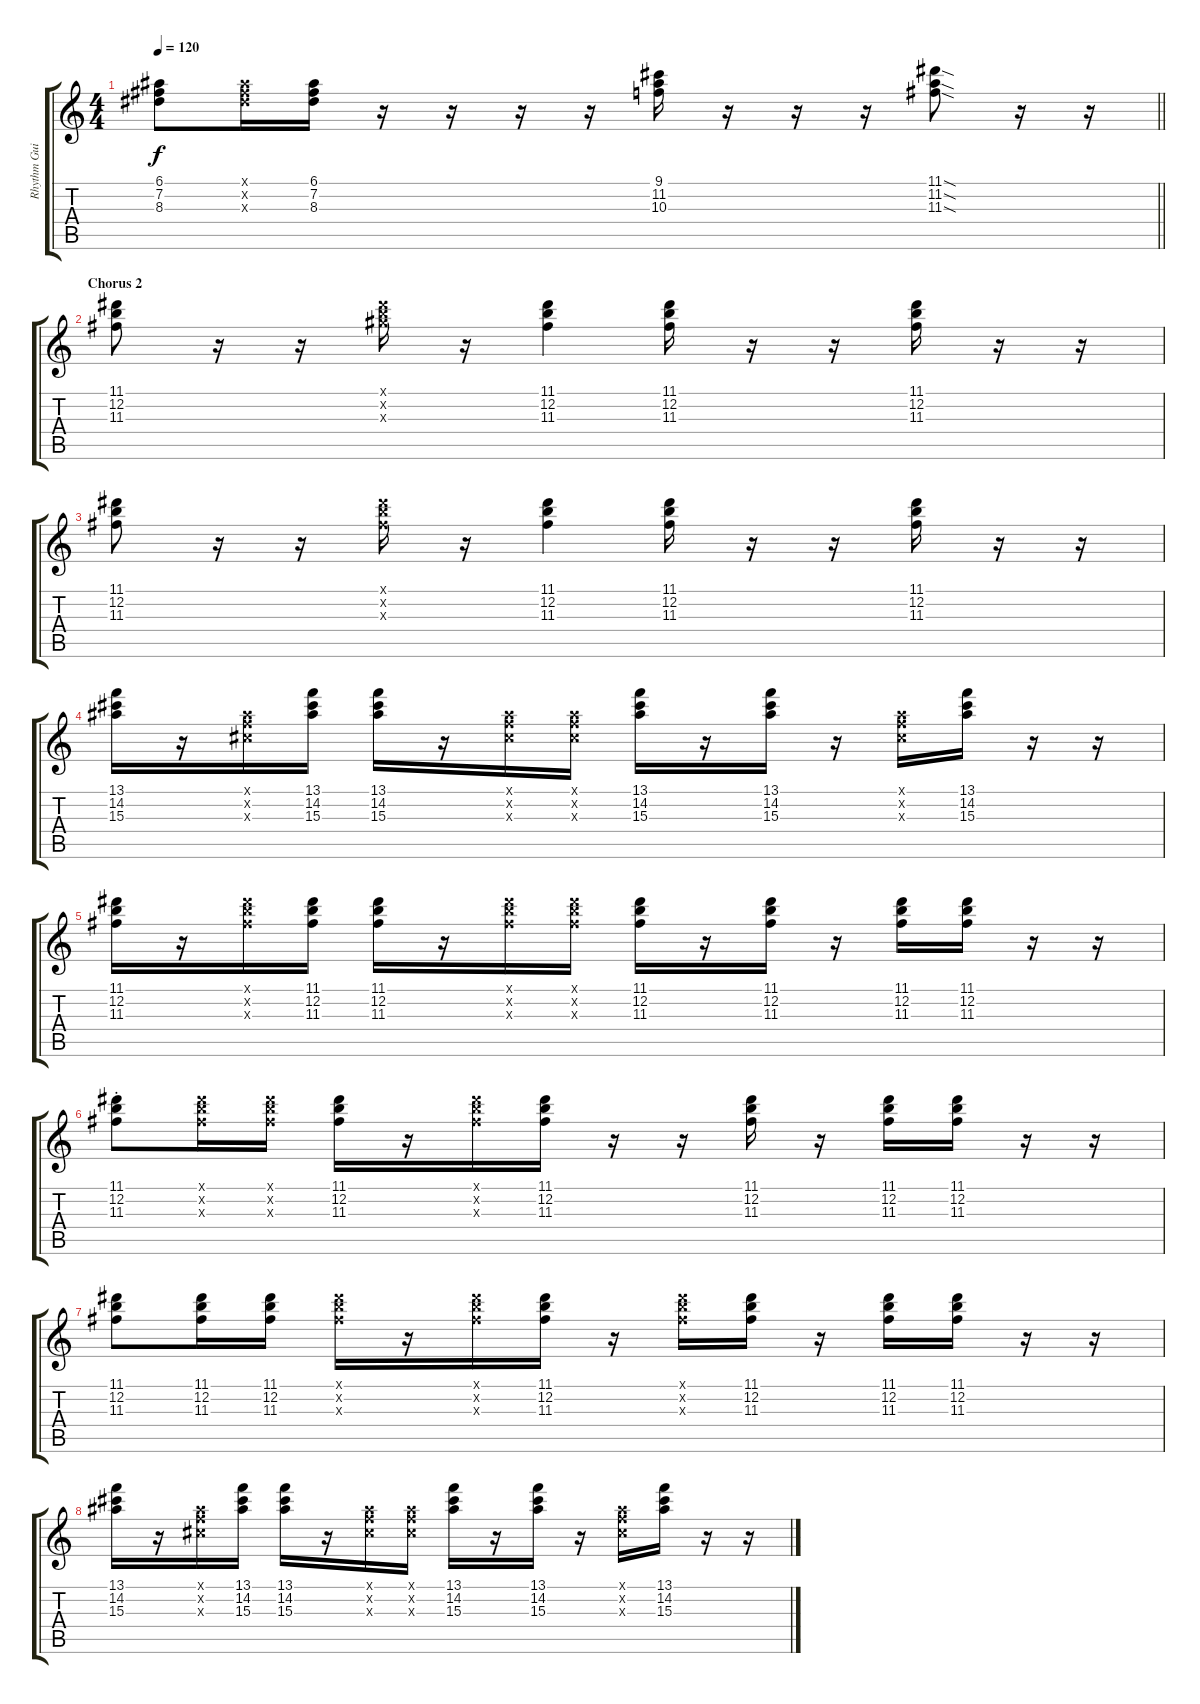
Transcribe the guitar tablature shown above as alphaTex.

\track ("Rhythm Guitar" "Rhythm Gui") {instrument acousticguitarsteel}
\staff {score tabs}
\tuning (E4 B3 G3 D3 A2 E2) {hide}
\ts (4 4)
\tempo 120
\clef g2
\barLineRight lightlight
\ks c
(6.1 7.2 8.3).8{dy f} (6.1{x} 7.2{x} 8.3{x}).16 (6.1 7.2 8.3).16 r.16 r.16 r.16 r.16 (9.1 11.2 10.3).16 r.16 r.16 r.16 (11.1{sod} 11.2{sod} 11.3{sod}).8 r.16 r.16 |
\section ("" "Chorus 2")
(11.1 12.2 11.3).8 r.16 r.16 (11.1{x} 12.2{x} 13.3{x}).16 r.16 (11.1 12.2 11.3).4 (11.1 12.2 11.3).16 r.16 r.16 (11.1 12.2 11.3).16 r.16 r.16 |
(11.1 12.2 11.3).8 r.16 r.16 (11.1{x} 12.2{x} 11.3{x}).16 r.16 (11.1 12.2 11.3).4 (11.1 12.2 11.3).16 r.16 r.16 (11.1 12.2 11.3).16 r.16 r.16 |
(13.1 14.2 15.3).16 r.16 (6.1{x} 6.2{x} 6.3{x}).16 (13.1 14.2 15.3).16 (13.1 14.2 15.3).16 r.16 (6.1{x} 6.2{x} 6.3{x}).16 (6.1{x} 6.2{x} 6.3{x}).16 (13.1 14.2 15.3).16 r.16 (13.1 14.2 15.3).16 r.16 (6.1{x} 6.2{x} 6.3{x}).16 (13.1 14.2 15.3).16 r.16 r.16 |
(11.1 12.2 11.3).16 r.16 (11.1{x} 12.2{x} 11.3{x}).16 (11.1 12.2 11.3).16 (11.1 12.2 11.3).16 r.16 (11.1{x} 12.2{x} 11.3{x}).16 (11.1{x} 12.2{x} 11.3{x}).16 (11.1 12.2 11.3).16 r.16 (11.1 12.2 11.3).16 r.16 (11.1 12.2 11.3).16 (11.1 12.2 11.3).16 r.16 r.16 |
(11.1{st} 12.2{st} 11.3{st}).8 (11.1{x} 12.2{x} 11.3{x}).16 (11.1{x} 12.2{x} 11.3{x}).16 (11.1 12.2 11.3).16 r.16 (11.1{x} 12.2{x} 11.3{x}).16 (11.1 12.2 11.3).16 r.16 r.16 (11.1 12.2 11.3).16 r.16 (11.1 12.2 11.3).16 (11.1 12.2 11.3).16 r.16 r.16 |
(11.1 12.2 11.3).8 (11.1 12.2 11.3).16 (11.1 12.2 11.3).16 (11.1{x} 12.2{x} 11.3{x}).16 r.16 (11.1{x} 12.2{x} 11.3{x}).16 (11.1 12.2 11.3).16 r.16 (11.1{x} 12.2{x} 11.3{x}).16 (11.1 12.2 11.3).16 r.16 (11.1 12.2 11.3).16 (11.1 12.2 11.3).16 r.16 r.16 |
(13.1 14.2 15.3).16 r.16 (6.1{x} 6.2{x} 6.3{x}).16 (13.1 14.2 15.3).16 (13.1 14.2 15.3).16 r.16 (6.1{x} 6.2{x} 6.3{x}).16 (6.1{x} 6.2{x} 6.3{x}).16 (13.1 14.2 15.3).16 r.16 (13.1 14.2 15.3).16 r.16 (6.1{x} 6.2{x} 6.3{x}).16 (13.1 14.2 15.3).16 r.16 r.16
